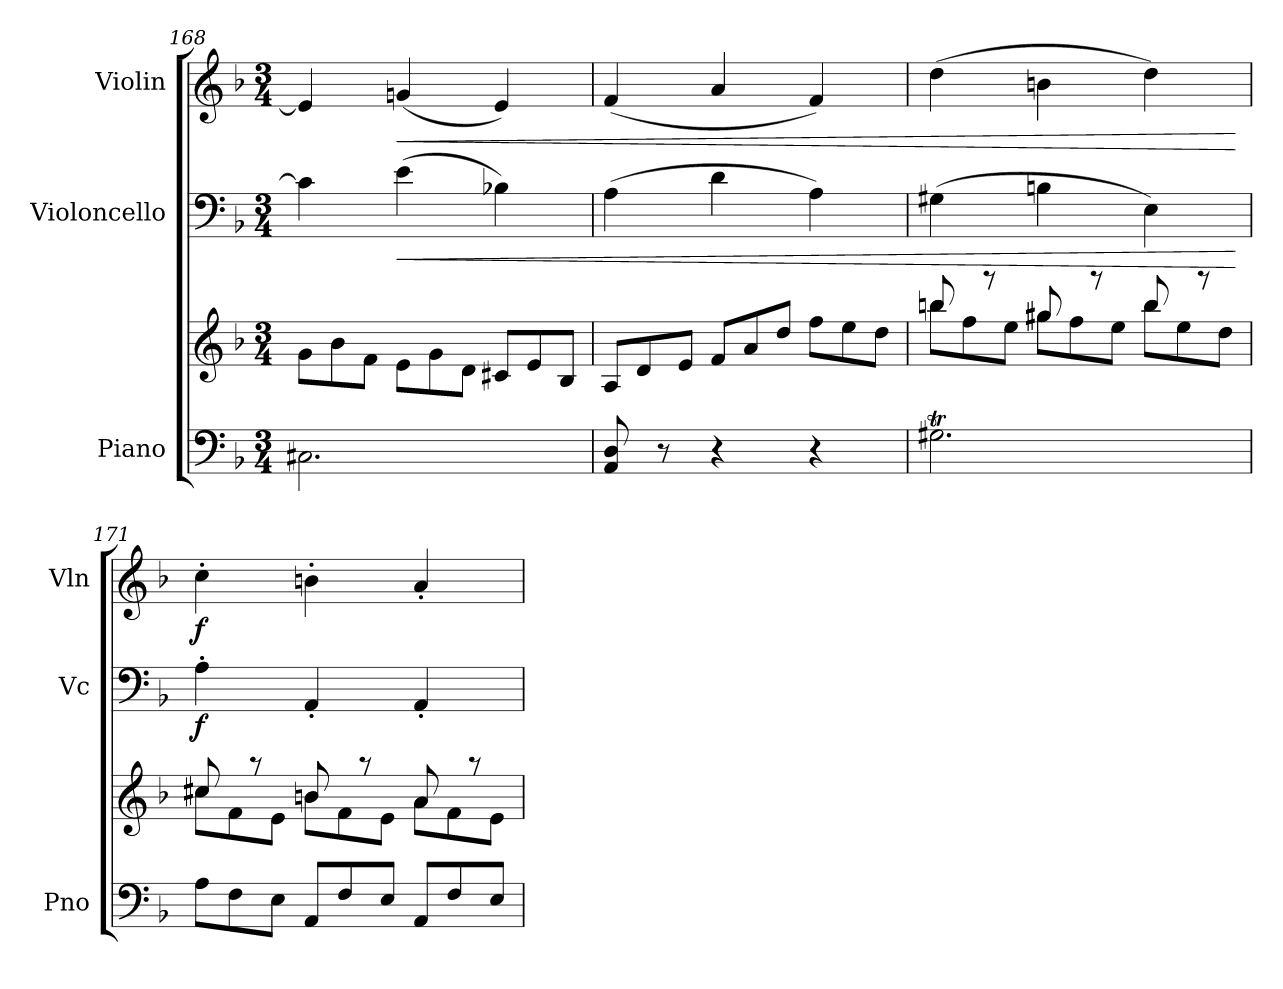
**kern	**kern	**kern	**dynam	**kern	**dynam
*part3	*part3	*part2	*part2	*part1	*part1
*staff4	*staff3	*staff2	*staff2	*staff1	*staff1
*I"Piano	*	*I"Violoncello	*	*I"Violin	*
*I'Pno	*	*I'Vc	*	*I'Vln	*
*clefF4	*clefG2	*clefF4	*	*clefG2	*
*k[b-]	*k[b-]	*k[b-]	*	*k[b-]	*
*M3/4	*M3/4	*M3/4	*	*M3/4	*
*	*Xtuplet	*	*	*	*
=168	=168	=168	=168	=168	=168
2.C#X\	12g\L	4c#\]	.	4e/]	.
.	12b-\	.	.	.	.
.	12f\J	.	.	.	.
!	!	!	!LO:HP:b	!	!LO:HP:b
.	12e\L	(>4e\	<	(<4gn/	<
.	12g\	.	.	.	.
.	12d\J	.	.	.	.
.	12c#X/L	4B-X\)	.	4e/)	.
.	12e/	.	.	.	.
.	12B-/J	.	.	.	.
=169	=169	=169	=169	=169	=169
8AA/ 8D/	12A/L	(>4A\	.	(<4f/	.
.	12d/	.	.	.	.
8r	.	.	.	.	.
.	12e/J	.	.	.	.
4r	12f/L	4d\	.	4a/	.
.	12a/	.	.	.	.
.	12dd/J	.	.	.	.
4r	12ff\L	4A\)	.	4f/)	.
.	12ee\	.	.	.	.
.	12dd\J	.	.	.	.
!!LO:LB:g=z
=170	=170	=170	=170	=170	=170
*	*^	*	*	*	*
2.G#Xt\	12bbn\L	8bb/	(>4G#X\	.	(>4dd\	.
.	12ff\	.	.	.	.	.
.	.	8rggg	.	.	.	.
.	12ee\J	.	.	.	.	.
.	12gg#X\L	8gg#/	4Bn\	.	4bn\	.
.	12ff\	.	.	.	.	.
.	.	8rggg	.	.	.	.
.	12ee\J	.	.	.	.	.
.	12bb\L	8bb/	4E\)	.	4dd\)	.
.	12ee\	.	.	.	.	.
.	.	8rggg	.	.	.	.
.	12dd\J	.	.	.	.	.
*	*v	*v	*	*	*	*
.	.	.	[	.	[
=171	=171	=171	=171	=171	=171
*Xtuplet	*	*	*	*	*
*	*^	*	*	*	*
!	!	!	!	!LO:DY:b	!	!LO:DY:b
12A\L	12cc#X\L	8cc#/	4A'\	f	4cc'\	f
12F\	12f\	.	.	.	.	.
.	.	8raa	.	.	.	.
12E\J	12e\J	.	.	.	.	.
12AA/L	12bn\L	8b/	4AA'/	.	4bn'\	.
12F/	12f\	.	.	.	.	.
.	.	8raa	.	.	.	.
12E/J	12e\J	.	.	.	.	.
12AA/L	12a\L	8a/	4AA'/	.	4a'/	.
12F/	12f\	.	.	.	.	.
.	.	8raa	.	.	.	.
12E/J	12e\J	.	.	.	.	.
*	*v	*v	*	*	*	*
=	=	=	=	=	=
*-	*-	*-	*-	*-	*-
